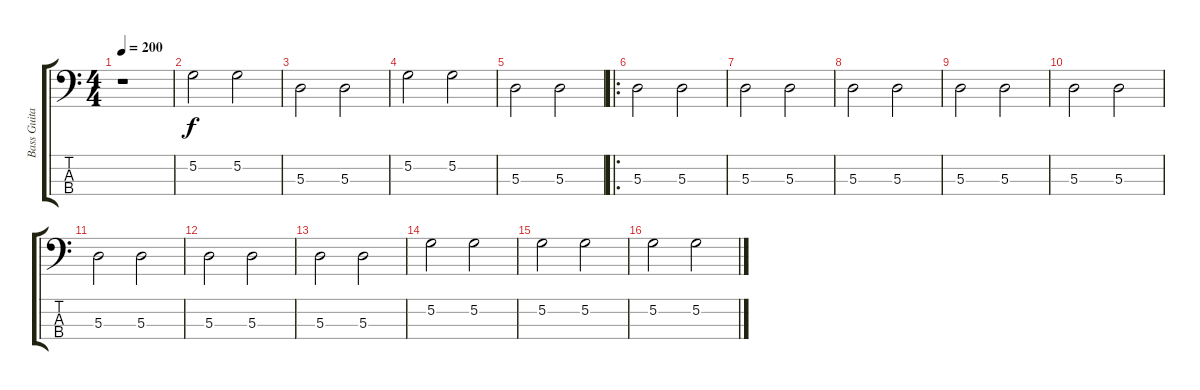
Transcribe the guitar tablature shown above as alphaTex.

\track ("Bass Guitar" "Bass Guita") {instrument electricbassfinger}
\staff {score tabs}
\tuning (G2 D2 A1 E1) {hide}
\ts (4 4)
\tempo 200
\clef f4
\ks c
r.1{dy f instrument electricbassfinger} |
5.2.2 5.2.2 |
5.3.2 5.3.2 |
5.2.2 5.2.2 |
5.3.2 5.3.2 |
\ro
5.3.2 5.3.2 |
5.3.2 5.3.2 |
5.3.2 5.3.2 |
5.3.2 5.3.2 |
5.3.2 5.3.2 |
5.3.2 5.3.2 |
5.3.2 5.3.2 |
5.3.2 5.3.2 |
5.2.2 5.2.2 |
5.2.2 5.2.2 |
5.2.2 5.2.2
